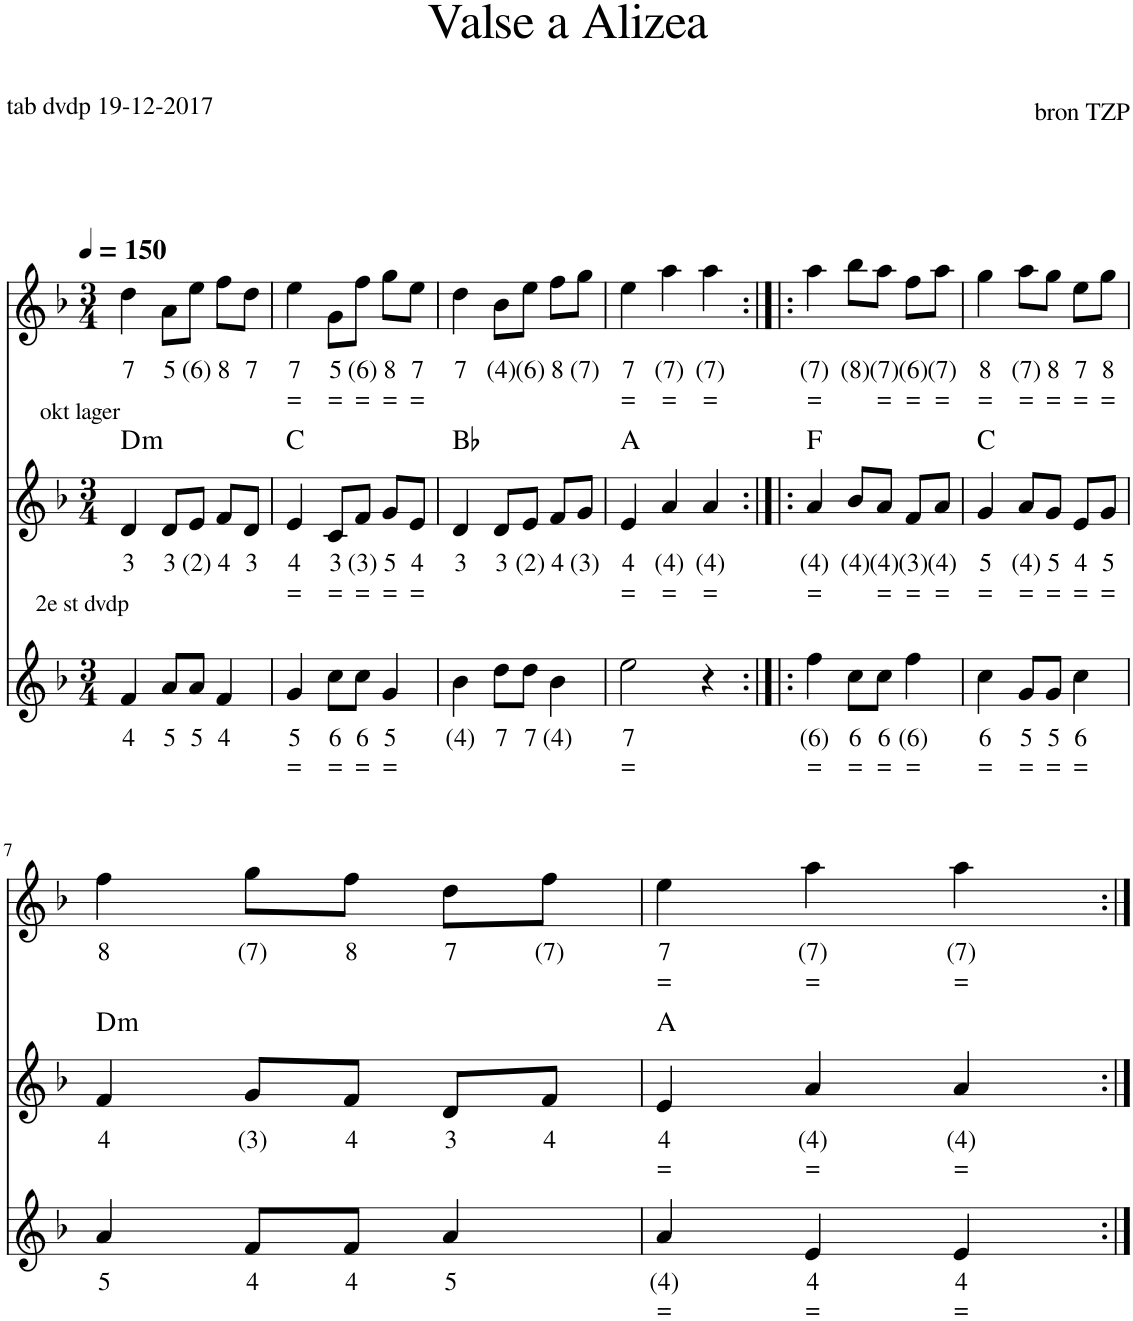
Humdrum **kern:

**kern	**text	**text	**kern	**text	**text	**harte	**kern	**text	**text
*part3	*part3	*part3	*part2	*part2	*part2	*part2	*part1	*part1	*part1
*staff3	*staff3	*staff3	*staff2	*staff2	*staff2	*	*staff1	*staff1	*staff1
*I"Stem	*	*	*I"Stem	*	*	*	*I"Stem	*	*
*clefG2	*	*	*clefG2	*	*	*	*clefG2	*	*
*k[b-]	*	*	*k[b-]	*	*	*	*k[b-]	*	*
*M3/4	*	*	*M3/4	*	*	*	*M3/4	*	*
*MM150	*	*	*MM150	*	*	*	*MM150	*	*
=1	=1	=1	=1	=1	=1	=1	=1	=1	=1
!	!	!	!LO:TX:a:t=okt lager	!	!	!	!	!	!
!LO:TX:a:t=2e st dvdp	!	!	!	!	!	!	!	!	!
!	!LO:LY:b	!	!	!LO:LY:b	!	!LO:H:kt=m	!	!LO:LY:b	!
4f/	4	.	4d/	3	.	D:min	4dd\	7	.
!	!LO:LY:b	!	!	!LO:LY:b	!	!	!	!LO:LY:b	!
8a/L	5	.	8d/L	3	.	.	8a\L	5	.
!	!LO:LY:b	!	!	!LO:LY:b	!	!	!	!LO:LY:b	!
8a/J	5	.	8e/J	(2)	.	.	8ee\J	(6)	.
!	!LO:LY:b	!	!	!LO:LY:b	!	!	!	!LO:LY:b	!
4f/	4	.	8f/L	4	.	.	8ff\L	8	.
!	!	!	!	!LO:LY:b	!	!	!	!LO:LY:b	!
.	.	.	8d/J	3	.	.	8dd\J	7	.
=2	=2	=2	=2	=2	=2	=2	=2	=2	=2
!	!LO:LY:b	!LO:LY:b	!	!LO:LY:b	!LO:LY:b	!	!	!LO:LY:b	!LO:LY:b
4g/	5	=	4e/	4	=	C:maj	4ee\	7	=
!	!LO:LY:b	!LO:LY:b	!	!LO:LY:b	!LO:LY:b	!	!	!LO:LY:b	!LO:LY:b
8cc\L	6	=	8c/L	3	=	.	8g\L	5	=
!	!LO:LY:b	!LO:LY:b	!	!LO:LY:b	!LO:LY:b	!	!	!LO:LY:b	!LO:LY:b
8cc\J	6	=	8f/J	(3)	=	.	8ff\J	(6)	=
!	!LO:LY:b	!LO:LY:b	!	!LO:LY:b	!LO:LY:b	!	!	!LO:LY:b	!LO:LY:b
4g/	5	=	8g/L	5	=	.	8gg\L	8	=
!	!	!	!	!LO:LY:b	!LO:LY:b	!	!	!LO:LY:b	!LO:LY:b
.	.	.	8e/J	4	=	.	8ee\J	7	=
=3	=3	=3	=3	=3	=3	=3	=3	=3	=3
!	!LO:LY:b	!	!	!LO:LY:b	!	!	!	!LO:LY:b	!
4b-\	(4)	.	4d/	3	.	Bb:maj	4dd\	7	.
!	!LO:LY:b	!	!	!LO:LY:b	!	!	!	!LO:LY:b	!
8dd\L	7	.	8d/L	3	.	.	8b-\L	(4)	.
!	!LO:LY:b	!	!	!LO:LY:b	!	!	!	!LO:LY:b	!
8dd\J	7	.	8e/J	(2)	.	.	8ee\J	(6)	.
!	!LO:LY:b	!	!	!LO:LY:b	!	!	!	!LO:LY:b	!
4b-\	(4)	.	8f/L	4	.	.	8ff\L	8	.
!	!	!	!	!LO:LY:b	!	!	!	!LO:LY:b	!
.	.	.	8g/J	(3)	.	.	8gg\J	(7)	.
=4	=4	=4	=4	=4	=4	=4	=4	=4	=4
!	!LO:LY:b	!LO:LY:b	!	!LO:LY:b	!LO:LY:b	!	!	!LO:LY:b	!LO:LY:b
2ee\	7	=	4e/	4	=	A:maj	4ee\	7	=
!	!	!	!	!LO:LY:b	!LO:LY:b	!	!	!LO:LY:b	!LO:LY:b
.	.	.	4a/	(4)	=	.	4aa\	(7)	=
!	!	!	!	!LO:LY:b	!LO:LY:b	!	!	!LO:LY:b	!LO:LY:b
4r	.	.	4a/	(4)	=	.	4aa\	(7)	=
=5:|!|:	=5:|!|:	=5:|!|:	=5:|!|:	=5:|!|:	=5:|!|:	=5:|!|:	=5:|!|:	=5:|!|:	=5:|!|:
!	!LO:LY:b	!LO:LY:b	!	!LO:LY:b	!LO:LY:b	!	!	!LO:LY:b	!LO:LY:b
4ff\	(6)	=	4a/	(4)	=	F:maj	4aa\	(7)	=
!	!LO:LY:b	!LO:LY:b	!	!LO:LY:b	!	!	!	!LO:LY:b	!
8cc\L	6	=	8b-/L	(4)	.	.	8bb-\L	(8)	.
!	!LO:LY:b	!LO:LY:b	!	!LO:LY:b	!LO:LY:b	!	!	!LO:LY:b	!LO:LY:b
8cc\J	6	=	8a/J	(4)	=	.	8aa\J	(7)	=
!	!LO:LY:b	!LO:LY:b	!	!LO:LY:b	!LO:LY:b	!	!	!LO:LY:b	!LO:LY:b
4ff\	(6)	=	8f/L	(3)	=	.	8ff\L	(6)	=
!	!	!	!	!LO:LY:b	!LO:LY:b	!	!	!LO:LY:b	!LO:LY:b
.	.	.	8a/J	(4)	=	.	8aa\J	(7)	=
=6	=6	=6	=6	=6	=6	=6	=6	=6	=6
!	!LO:LY:b	!LO:LY:b	!	!LO:LY:b	!LO:LY:b	!	!	!LO:LY:b	!LO:LY:b
4cc\	6	=	4g/	5	=	C:maj	4gg\	8	=
!	!LO:LY:b	!LO:LY:b	!	!LO:LY:b	!LO:LY:b	!	!	!LO:LY:b	!LO:LY:b
8g/L	5	=	8a/L	(4)	=	.	8aa\L	(7)	=
!	!LO:LY:b	!LO:LY:b	!	!LO:LY:b	!LO:LY:b	!	!	!LO:LY:b	!LO:LY:b
8g/J	5	=	8g/J	5	=	.	8gg\J	8	=
!	!LO:LY:b	!LO:LY:b	!	!LO:LY:b	!LO:LY:b	!	!	!LO:LY:b	!LO:LY:b
4cc\	6	=	8e/L	4	=	.	8ee\L	7	=
!	!	!	!	!LO:LY:b	!LO:LY:b	!	!	!LO:LY:b	!LO:LY:b
.	.	.	8g/J	5	=	.	8gg\J	8	=
!!LO:LB:g=z
=7	=7	=7	=7	=7	=7	=7	=7	=7	=7
!	!LO:LY:b	!	!	!LO:LY:b	!	!LO:H:kt=m	!	!LO:LY:b	!
4a/	5	.	4f/	4	.	D:min	4ff\	8	.
!	!LO:LY:b	!	!	!LO:LY:b	!	!	!	!LO:LY:b	!
8f/L	4	.	8g/L	(3)	.	.	8gg\L	(7)	.
!	!LO:LY:b	!	!	!LO:LY:b	!	!	!	!LO:LY:b	!
8f/J	4	.	8f/J	4	.	.	8ff\J	8	.
!	!LO:LY:b	!	!	!LO:LY:b	!	!	!	!LO:LY:b	!
4a/	5	.	8d/L	3	.	.	8dd\L	7	.
!	!	!	!	!LO:LY:b	!	!	!	!LO:LY:b	!
.	.	.	8f/J	4	.	.	8ff\J	(7)	.
=8	=8	=8	=8	=8	=8	=8	=8	=8	=8
!	!LO:LY:b	!LO:LY:b	!	!LO:LY:b	!LO:LY:b	!	!	!LO:LY:b	!LO:LY:b
4a/	(4)	=	4e/	4	=	A:maj	4ee\	7	=
!	!LO:LY:b	!LO:LY:b	!	!LO:LY:b	!LO:LY:b	!	!	!LO:LY:b	!LO:LY:b
4e/	4	=	4a/	(4)	=	.	4aa\	(7)	=
!	!LO:LY:b	!LO:LY:b	!	!LO:LY:b	!LO:LY:b	!	!	!LO:LY:b	!LO:LY:b
4e/	4	=	4a/	(4)	=	.	4aa\	(7)	=
=:|!	=:|!	=:|!	=:|!	=:|!	=:|!	=:|!	=:|!	=:|!	=:|!
*-	*-	*-	*-	*-	*-	*-	*-	*-	*-
